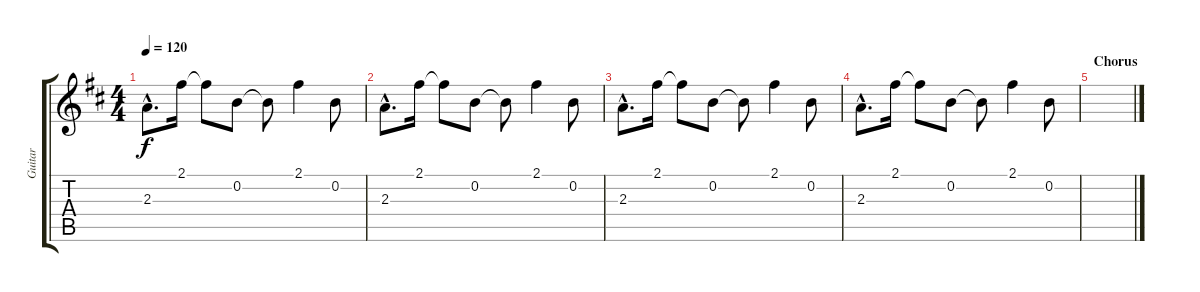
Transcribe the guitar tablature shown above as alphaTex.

\track ("Guitar" "Guitar") {instrument acousticguitarnylon}
\staff {score tabs}
\tuning (E4 B3 G3 D3 A2 E2) {hide}
\ts (4 4)
\tempo 120
\clef g2
\ks d
2.3{hac}.8{d dy f} 2.1.16 2.1{t}.8 0.2.8 0.2{t}.8 2.1.4 0.2.8 |
2.3{hac}.8{d} 2.1.16 2.1{t}.8 0.2.8 0.2{t}.8 2.1.4 0.2.8 |
2.3{hac}.8{d} 2.1.16 2.1{t}.8 0.2.8 0.2{t}.8 2.1.4 0.2.8 |
2.3{hac}.8{d} 2.1.16 2.1{t}.8 0.2.8 0.2{t}.8 2.1.4 0.2.8 |
\section ("" "Chorus")
